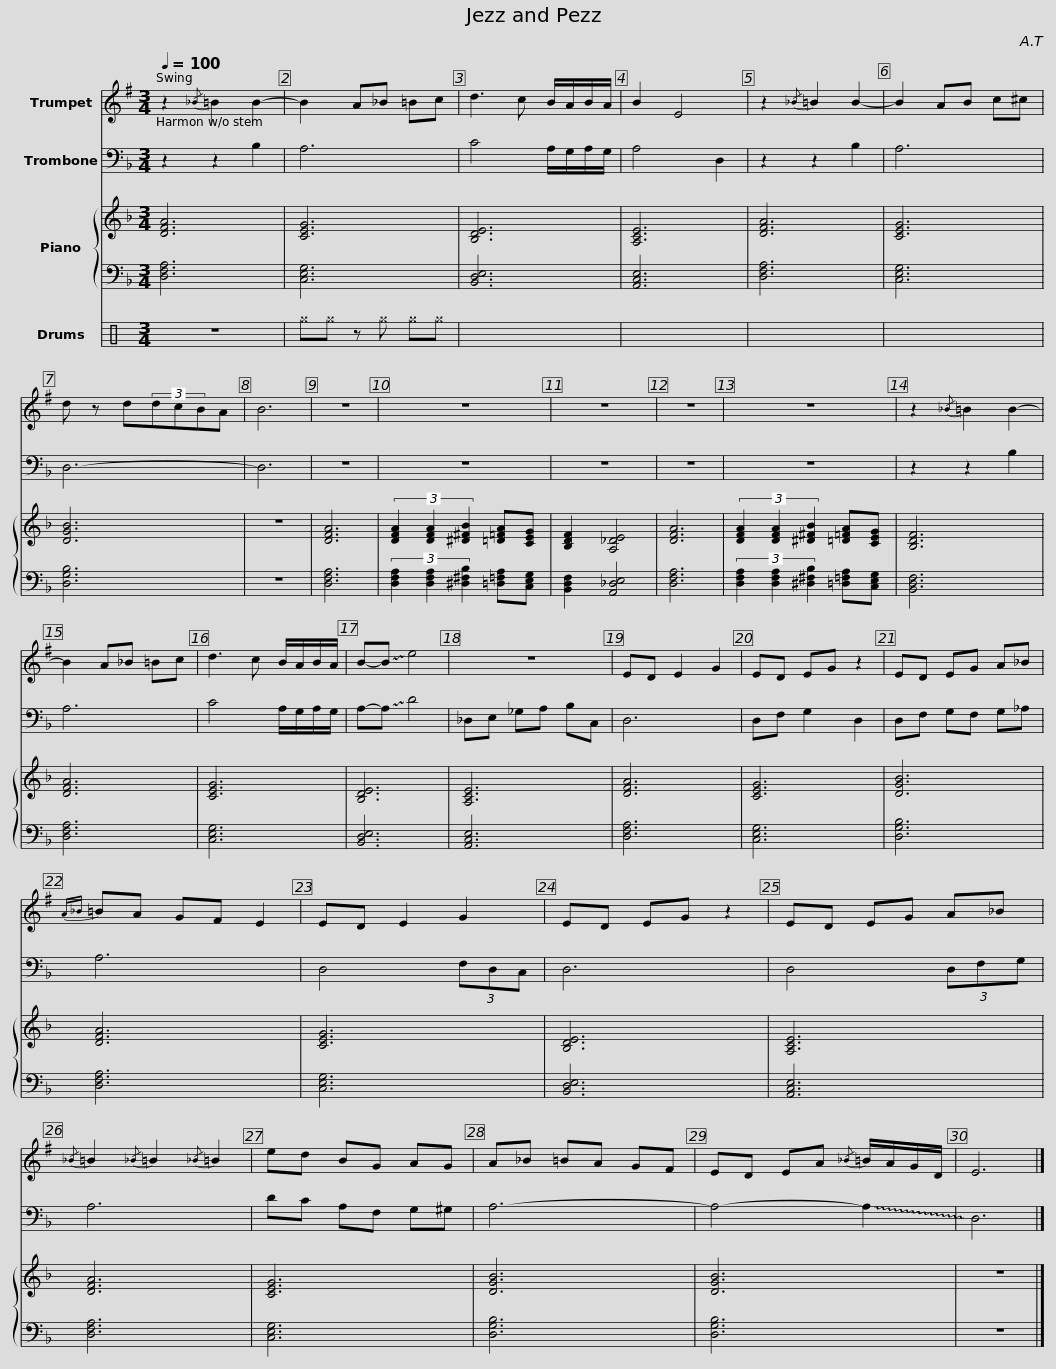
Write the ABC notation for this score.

X:1
%%score 1 2 { 3 | 4 } 5
L:1/8
Q:1/4=100
M:3/4
I:linebreak $
K:F
V:1 treble transpose=-2
V:2 bass
V:3 treble
V:4 bass
V:5 perc
K:none
V:1
[K:G] z2{/_B} =B2 B2- | B2 A_B =Bc | d3 c B/A/B/A/ | B2 E4 | z2{/_B} =B2 B2- | %5
 B2 AB c^c |$ d z d(3dcBA | B6 | z6 | z6 | %10
 z6 | z6 | z6 | z2{/_B} =B2 B2- |$ B2 A_B =Bc | %15
 d3 c B/A/B/A/ | B-!~(!B !~)!e4 | z6 | ED E2 G2 | ED EG z2 | %20
 ED EG A_B |${A_B} =BA GF E2 | ED E2 G2 | ED EG z2 | ED EG A_B | %25
{/_B} =B2{/_B} =B2{/_B} =B2 | ed BG AG |$ A_B =BA GF | ED EA{/_B} =B/A/G/D/ | E6 |] %30
V:2
 z2 z2 B,2 | A,6 | C4 A,/G,/A,/G,/ | A,4 D,2 | z2 z2 B,2 | %5
 A,6 |$ D,6- | D,6 | z6 | z6 | %10
 z6 | z6 | z6 | z2 z2 B,2 |$ A,6 | %15
 C4 A,/G,/A,/G,/ | A,-!~(!A, !~)!D4 | _D,E, _G,A, B,C, | D,6 | D,F, G,2 D,2 | %20
 D,F, G,F, G,_A, |$ A,6 | D,4 (3F,D,C, | D,6 | D,4 (3D,F,G, | %25
 A,6 | DC A,F, G,^G, |$ A,6- | A,4- !~(!A,2 | !~)!D,6 |] %30
V:3
 [DFA]6 | [CEG]6 | [B,DE]6 | [A,CE]6 | [DFA]6 | %5
 [CEG]6 |$ [DGB]6 | z6 | [DFA]6 | (3[DFA]2 [DFA]2 [^D^FB]2 [=D=FA][CEG] | %10
 [B,DF]2 [A,_DE]4 | [DFA]6 | (3[DFA]2 [DFA]2 [^D^FB]2 [=D=FA][CEG] | [B,DF]6 |$ [DFA]6 | %15
 [CEG]6 | [B,DE]6 | [A,CE]6 | [DFA]6 | [CEG]6 | %20
 [DGB]6 |$ [DFA]6 | [CEG]6 | [B,DE]6 | [A,CE]6 | %25
 [DFA]6 | [CEG]6 |$ [DGB]6 | [DGB]6 | z6 |] %30
V:4
 [D,F,A,]6 | [C,E,G,]6 | [B,,D,E,]6 | [A,,C,E,]6 | [D,F,A,]6 | %5
 [C,E,G,]6 |$ [D,G,B,]6 | z6 | [D,F,A,]6 | (3[D,F,A,]2 [D,F,A,]2 [^D,^F,B,]2 [=D,=F,A,][C,E,G,] | %10
 [B,,D,F,]2 [A,,_D,E,]4 | [D,F,A,]6 | (3[D,F,A,]2 [D,F,A,]2 [^D,^F,B,]2 [=D,=F,A,][C,E,G,] | [B,,D,F,]6 |$ [D,F,A,]6 | %15
 [C,E,G,]6 | [B,,D,E,]6 | [A,,C,E,]6 | [D,F,A,]6 | [C,E,G,]6 | %20
 [D,G,B,]6 |$ [D,F,A,]6 | [C,E,G,]6 | [B,,D,E,]6 | [A,,C,E,]6 | %25
 [D,F,A,]6 | [C,E,G,]6 |$ [D,G,B,]6 | [D,G,B,]6 | z6 |] %30
V:5
[K:C] z6 | ^g^g z ^g ^g^g | x6 | x6 | x6 | %5
 x6 |$ x6 | x6 | x6 | x6 | %10
 x6 | x6 | x6 | x6 |$ x6 | %15
 x6 | x6 | x6 | x6 | x6 | %20
 x6 |$ x6 | x6 | x6 | x6 | %25
 x6 | x6 |$ x6 | x6 | x6 |] %30
